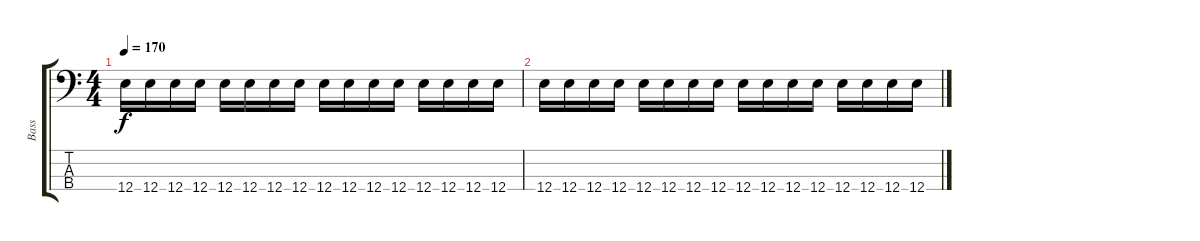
\track ("Bass" "Bass") {instrument electricbasspick}
\staff {score tabs}
\tuning (G2 D2 A1 E1) {hide}
\ts (4 4)
\tempo 170
\clef f4
\ks c
12.4.16{dy f} 12.4.16 12.4.16 12.4.16 12.4.16 12.4.16 12.4.16 12.4.16 12.4.16 12.4.16 12.4.16 12.4.16 12.4.16 12.4.16 12.4.16 12.4.16 |
12.4.16 12.4.16 12.4.16 12.4.16 12.4.16 12.4.16 12.4.16 12.4.16 12.4.16 12.4.16 12.4.16 12.4.16 12.4.16 12.4.16 12.4.16 12.4.16
